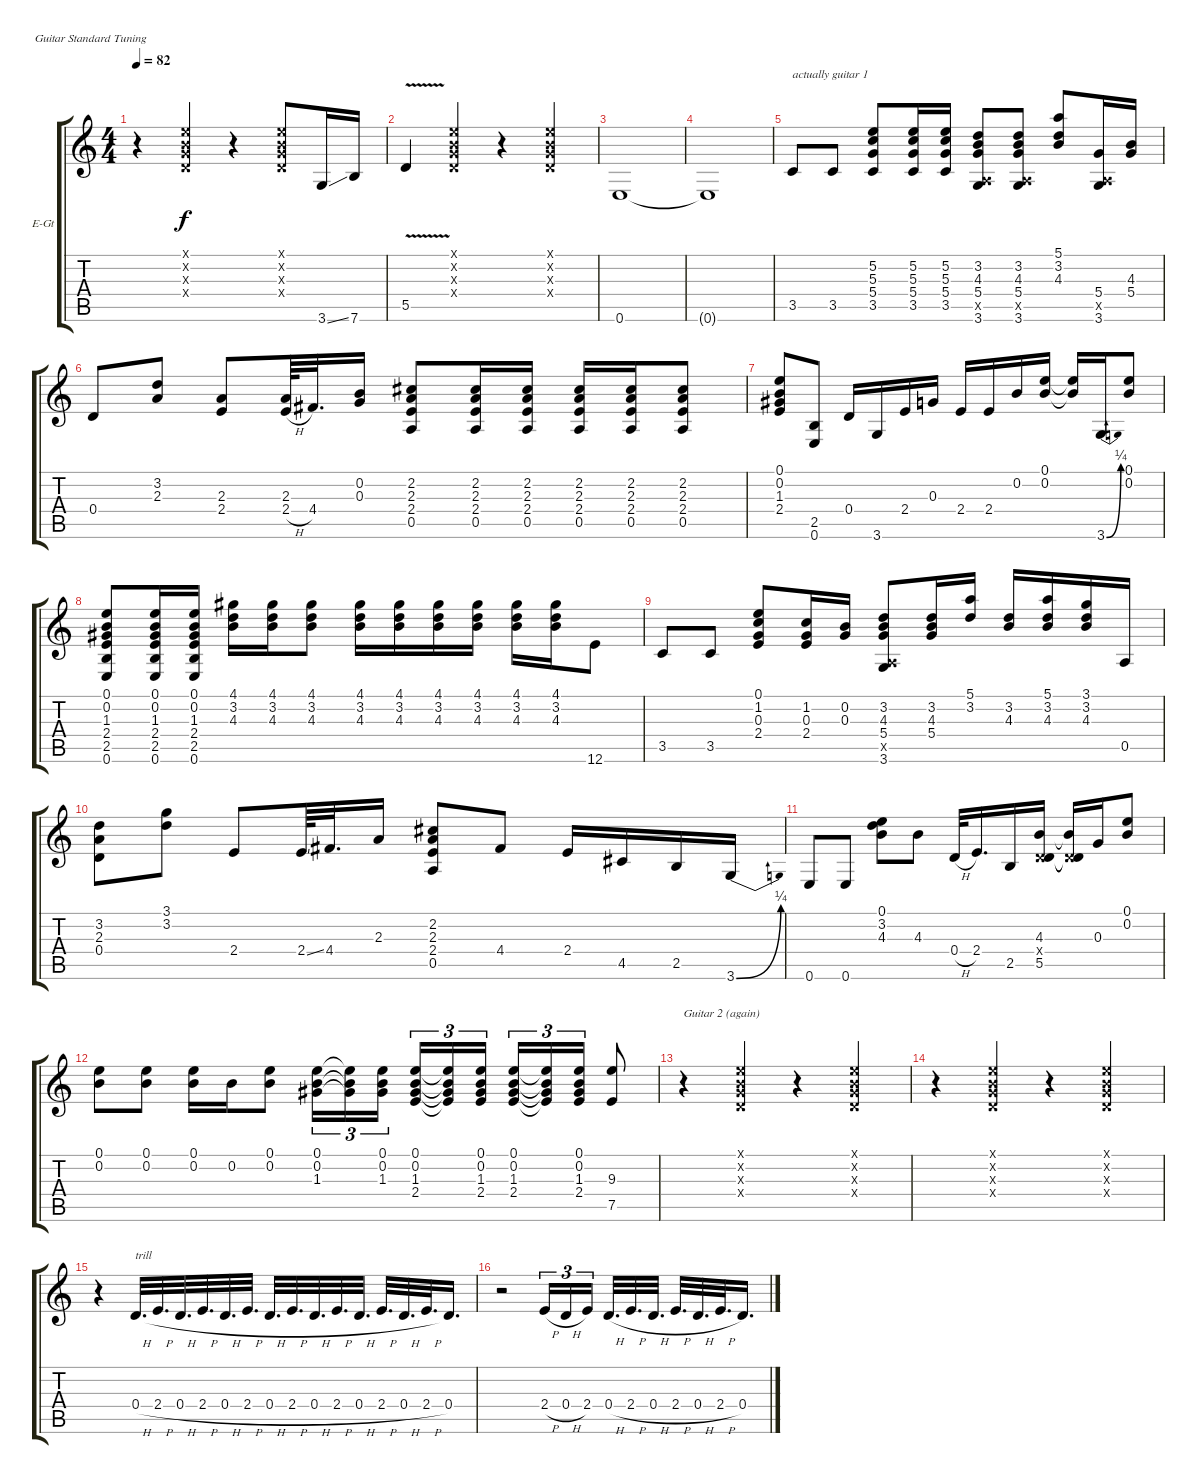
\bracketExtendMode groupsimilarinstruments
\firstSystemTrackNameOrientation horizontal
\otherSystemsTrackNameOrientation horizontal
\track ("Guitar 2" "E-Gt") {instrument electricguitarclean}
\staff {score tabs}
\tuning (E4 B3 G3 D3 A2 E2)
\ts (4 4)
\tempo 82
\clef g2
\ks c
r.4{dy f} (0.1{x} 0.2{x} 0.3{x} 0.4{x}).4 r.4 (0.1{x} 0.2{x} 0.3{x} 0.4{x}).8 3.6{ss}.16 7.6.16 |
5.5{v}.4 (0.1{x} 0.2{x} 0.3{x} 0.4{x}).4 r.4 (0.1{x} 0.2{x} 0.3{x} 0.4{x}).4 |
0.6.1 |
0.6{t}.1 |
3.5.8{txt "actually guitar 1"} 3.5.8 (5.2 5.3 5.4 3.5).8 (5.2 5.3 5.4 3.5).16 (5.2 5.3 5.4 3.5).16 (3.2 4.3 5.4 0.5{x} 3.6).8 (3.2 4.3 5.4 0.5{x} 3.6).8 (5.1 3.2 4.3).8 (5.4 0.5{x} 3.6).16 (4.3 5.4).16 |
0.4.8 (3.2 2.3).8 (2.3 2.4).8 (2.3 2.4{h}).64 4.4.32{d} (0.2 0.3).16 (2.2 2.3 2.4 0.5).8 (2.2 2.3 2.4 0.5).16 (2.2 2.3 2.4 0.5).16 (2.2 2.3 2.4 0.5).16 (2.2 2.3 2.4 0.5).16 (2.2 2.3 2.4 0.5).8 |
(0.1 0.2 1.3 2.4).8 (2.5 0.6).8 0.4.16 3.6.16 2.4.16 0.3.16 2.4.16 2.4.16 0.2.16 (0.1 0.2).16 (0.1{t} 0.2{t}).16 3.6{be (bend 0 0 60 1)}.16 (0.1 0.2).8 |
(0.1 0.2 1.3 2.4 2.5 0.6).8 (0.1 0.2 1.3 2.4 2.5 0.6).16 (0.1 0.2 1.3 2.4 2.5 0.6).16 (4.1 3.2 4.3).16 (4.1 3.2 4.3).16 (4.1 3.2 4.3).8 (4.1 3.2 4.3).16 (4.1 3.2 4.3).16 (4.1 3.2 4.3).16 (4.1 3.2 4.3).16 (4.1 3.2 4.3).16 (4.1 3.2 4.3).16 12.6.8 |
3.5.8 3.5.8 (0.1 1.2 0.3 2.4).8 (1.2 0.3 2.4).16 (0.2 0.3).16 (3.2 4.3 5.4 0.5{x} 3.6).8 (3.2 4.3 5.4).16 (5.1 3.2).16 (3.2 4.3).16 (5.1 3.2 4.3).16 (3.1 3.2 4.3).16 0.5.16 |
(3.2 2.3 0.4).8 (3.1 3.2).8 2.4.8 2.4{ss}.64 4.4.32{d} 2.3.16 (2.2 2.3 2.4 0.5).8 4.4.8 2.4.16 4.5.16 2.5.16 3.6{be (bend 0 0 60 1)}.16 |
0.6.8 0.6.8 (0.1 3.2 4.3).8 4.3.8 0.4{h}.32 2.4.16{d} 2.5.16 (4.3 0.4{x} 5.5).16 (4.3{t} 0.4{x t} 5.5{t}).16 0.3.16 (0.1 0.2).8 |
(0.1 0.2).8 (0.1 0.2).8 (0.1 0.2).16 0.2.16 (0.1 0.2).8 (0.1 0.2 1.3).16{tu (3 2)} (0.1{t} 0.2{t} 1.3{t}).16{tu (3 2)} (0.1 0.2 1.3).16{tu (3 2)} (0.1 0.2 1.3 2.4).16{tu (3 2)} (0.1{t} 0.2{t} 1.3{t} 2.4{t}).16{tu (3 2)} (0.1 0.2 1.3 2.4).16{tu (3 2)} (0.1 0.2 1.3 2.4).16{tu (3 2)} (0.1{t} 0.2{t} 1.3{t} 2.4{t}).16{tu (3 2)} (0.1 0.2 1.3 2.4).16{tu (3 2)} (9.3 7.5).8 |
r.4{txt "Guitar 2 (again)"} (0.1{x} 0.2{x} 0.3{x} 0.4{x}).4 r.4 (0.1{x} 0.2{x} 0.3{x} 0.4{x}).4 |
r.4 (0.1{x} 0.2{x} 0.3{x} 0.4{x}).4 r.4 (0.1{x} 0.2{x} 0.3{x} 0.4{x}).4 |
r.4 0.4{h}.32{d txt "trill"} 2.4{h}.32{d} 0.4{h}.32{d} 2.4{h}.32{d} 0.4{h}.32{d} 2.4{h}.32{d} 0.4{h}.32{d} 2.4{h}.32{d} 0.4{h}.32{d} 2.4{h}.32{d} 0.4{h}.32{d} 2.4{h}.32{d} 0.4{h}.32{d} 2.4{h}.32{d} 0.4.16{d} |
r.2 2.4{h}.16{tu (3 2)} 0.4{h}.16{tu (3 2)} 2.4.16{tu (3 2)} 0.4{h}.32{d} 2.4{h}.32{d} 0.4{h}.32{d} 2.4{h}.32{d} 0.4{h}.32{d} 2.4{h}.32{d} 0.4.16{d}
